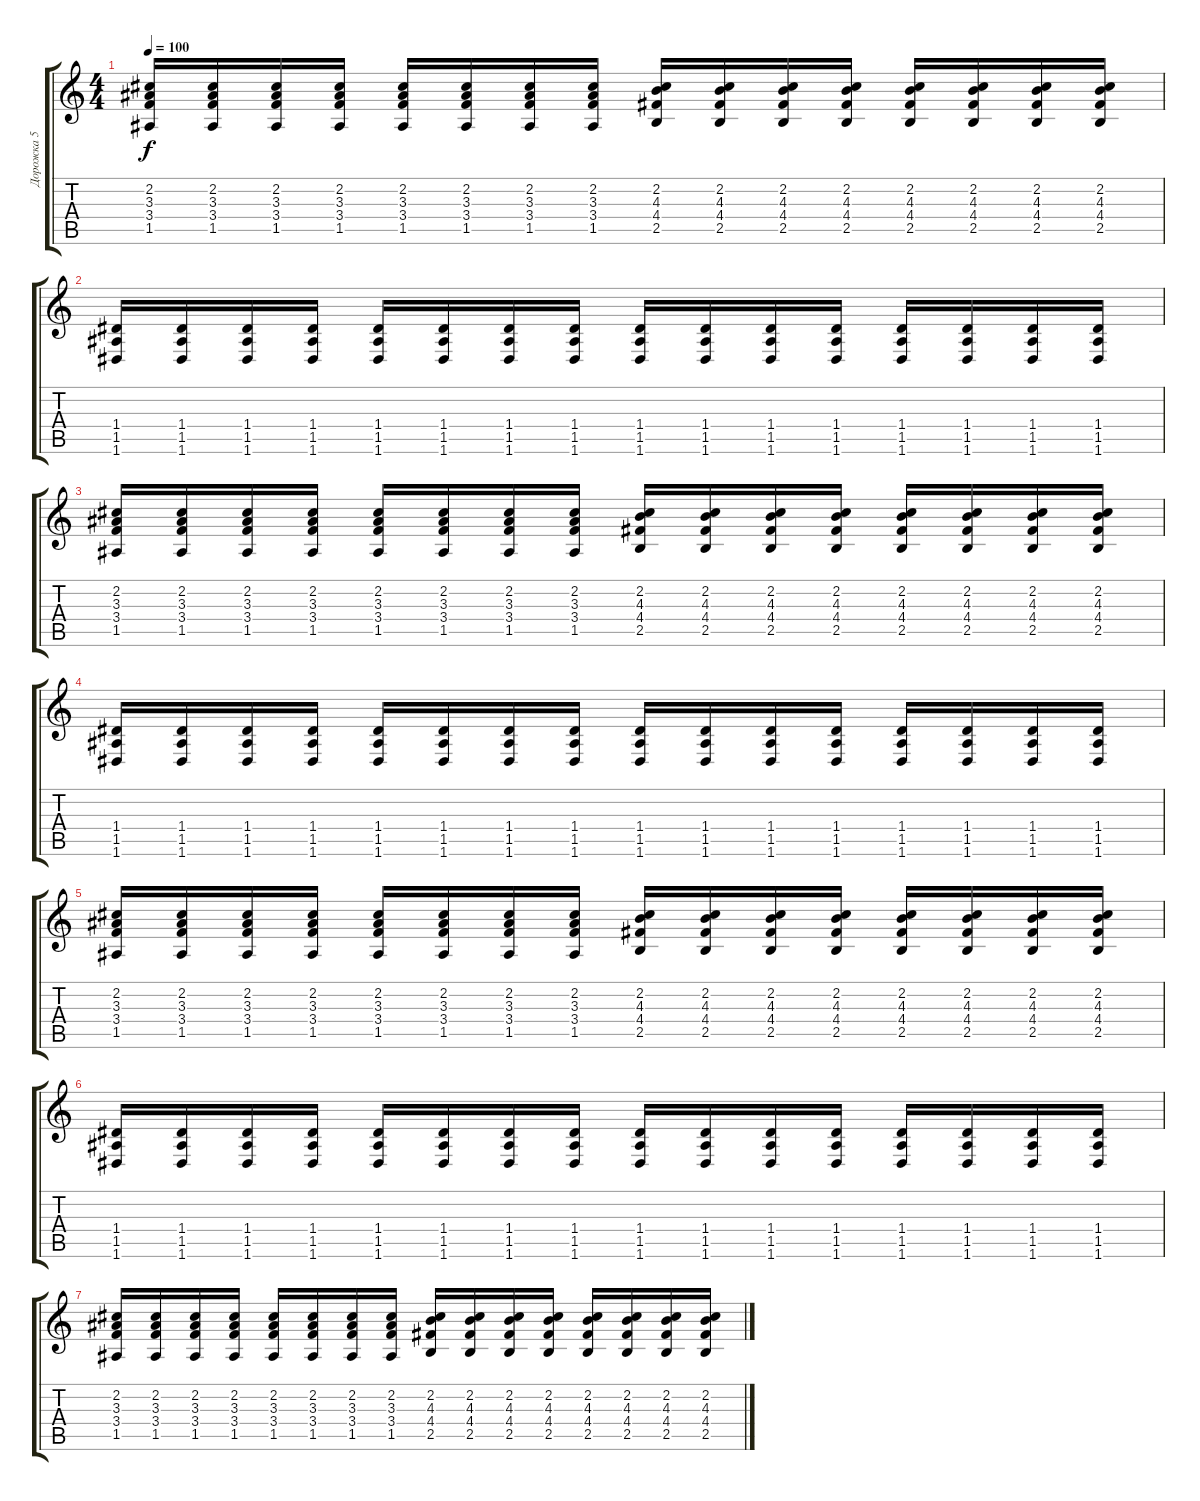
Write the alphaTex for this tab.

\track ("Дорожка 5" "Дорожка 5") {instrument electricguitarclean}
\staff {score tabs}
\tuning (E4 B3 G3 D3 A2 D2) {hide}
\ts (4 4)
\tempo 100
\clef g2
\ks c
(2.2 3.3 3.4 1.5).16{dy f} (2.2 3.3 3.4 1.5).16 (2.2 3.3 3.4 1.5).16 (2.2 3.3 3.4 1.5).16 (2.2 3.3 3.4 1.5).16 (2.2 3.3 3.4 1.5).16 (2.2 3.3 3.4 1.5).16 (2.2 3.3 3.4 1.5).16 (2.2 4.3 4.4 2.5).16 (2.2 4.3 4.4 2.5).16 (2.2 4.3 4.4 2.5).16 (2.2 4.3 4.4 2.5).16 (2.2 4.3 4.4 2.5).16 (2.2 4.3 4.4 2.5).16 (2.2 4.3 4.4 2.5).16 (2.2 4.3 4.4 2.5).16 |
(1.4 1.5 1.6).16 (1.4 1.5 1.6).16 (1.4 1.5 1.6).16 (1.4 1.5 1.6).16 (1.4 1.5 1.6).16 (1.4 1.5 1.6).16 (1.4 1.5 1.6).16 (1.4 1.5 1.6).16 (1.4 1.5 1.6).16 (1.4 1.5 1.6).16 (1.4 1.5 1.6).16 (1.4 1.5 1.6).16 (1.4 1.5 1.6).16 (1.4 1.5 1.6).16 (1.4 1.5 1.6).16 (1.4 1.5 1.6).16 |
(2.2 3.3 3.4 1.5).16 (2.2 3.3 3.4 1.5).16 (2.2 3.3 3.4 1.5).16 (2.2 3.3 3.4 1.5).16 (2.2 3.3 3.4 1.5).16 (2.2 3.3 3.4 1.5).16 (2.2 3.3 3.4 1.5).16 (2.2 3.3 3.4 1.5).16 (2.2 4.3 4.4 2.5).16 (2.2 4.3 4.4 2.5).16 (2.2 4.3 4.4 2.5).16 (2.2 4.3 4.4 2.5).16 (2.2 4.3 4.4 2.5).16 (2.2 4.3 4.4 2.5).16 (2.2 4.3 4.4 2.5).16 (2.2 4.3 4.4 2.5).16 |
(1.4 1.5 1.6).16 (1.4 1.5 1.6).16 (1.4 1.5 1.6).16 (1.4 1.5 1.6).16 (1.4 1.5 1.6).16 (1.4 1.5 1.6).16 (1.4 1.5 1.6).16 (1.4 1.5 1.6).16 (1.4 1.5 1.6).16 (1.4 1.5 1.6).16 (1.4 1.5 1.6).16 (1.4 1.5 1.6).16 (1.4 1.5 1.6).16 (1.4 1.5 1.6).16 (1.4 1.5 1.6).16 (1.4 1.5 1.6).16 |
(2.2 3.3 3.4 1.5).16 (2.2 3.3 3.4 1.5).16 (2.2 3.3 3.4 1.5).16 (2.2 3.3 3.4 1.5).16 (2.2 3.3 3.4 1.5).16 (2.2 3.3 3.4 1.5).16 (2.2 3.3 3.4 1.5).16 (2.2 3.3 3.4 1.5).16 (2.2 4.3 4.4 2.5).16 (2.2 4.3 4.4 2.5).16 (2.2 4.3 4.4 2.5).16 (2.2 4.3 4.4 2.5).16 (2.2 4.3 4.4 2.5).16 (2.2 4.3 4.4 2.5).16 (2.2 4.3 4.4 2.5).16 (2.2 4.3 4.4 2.5).16 |
(1.4 1.5 1.6).16 (1.4 1.5 1.6).16 (1.4 1.5 1.6).16 (1.4 1.5 1.6).16 (1.4 1.5 1.6).16 (1.4 1.5 1.6).16 (1.4 1.5 1.6).16 (1.4 1.5 1.6).16 (1.4 1.5 1.6).16 (1.4 1.5 1.6).16 (1.4 1.5 1.6).16 (1.4 1.5 1.6).16 (1.4 1.5 1.6).16 (1.4 1.5 1.6).16 (1.4 1.5 1.6).16 (1.4 1.5 1.6).16 |
(2.2 3.3 3.4 1.5).16 (2.2 3.3 3.4 1.5).16 (2.2 3.3 3.4 1.5).16 (2.2 3.3 3.4 1.5).16 (2.2 3.3 3.4 1.5).16 (2.2 3.3 3.4 1.5).16 (2.2 3.3 3.4 1.5).16 (2.2 3.3 3.4 1.5).16 (2.2 4.3 4.4 2.5).16 (2.2 4.3 4.4 2.5).16 (2.2 4.3 4.4 2.5).16 (2.2 4.3 4.4 2.5).16 (2.2 4.3 4.4 2.5).16 (2.2 4.3 4.4 2.5).16 (2.2 4.3 4.4 2.5).16 (2.2 4.3 4.4 2.5).16
